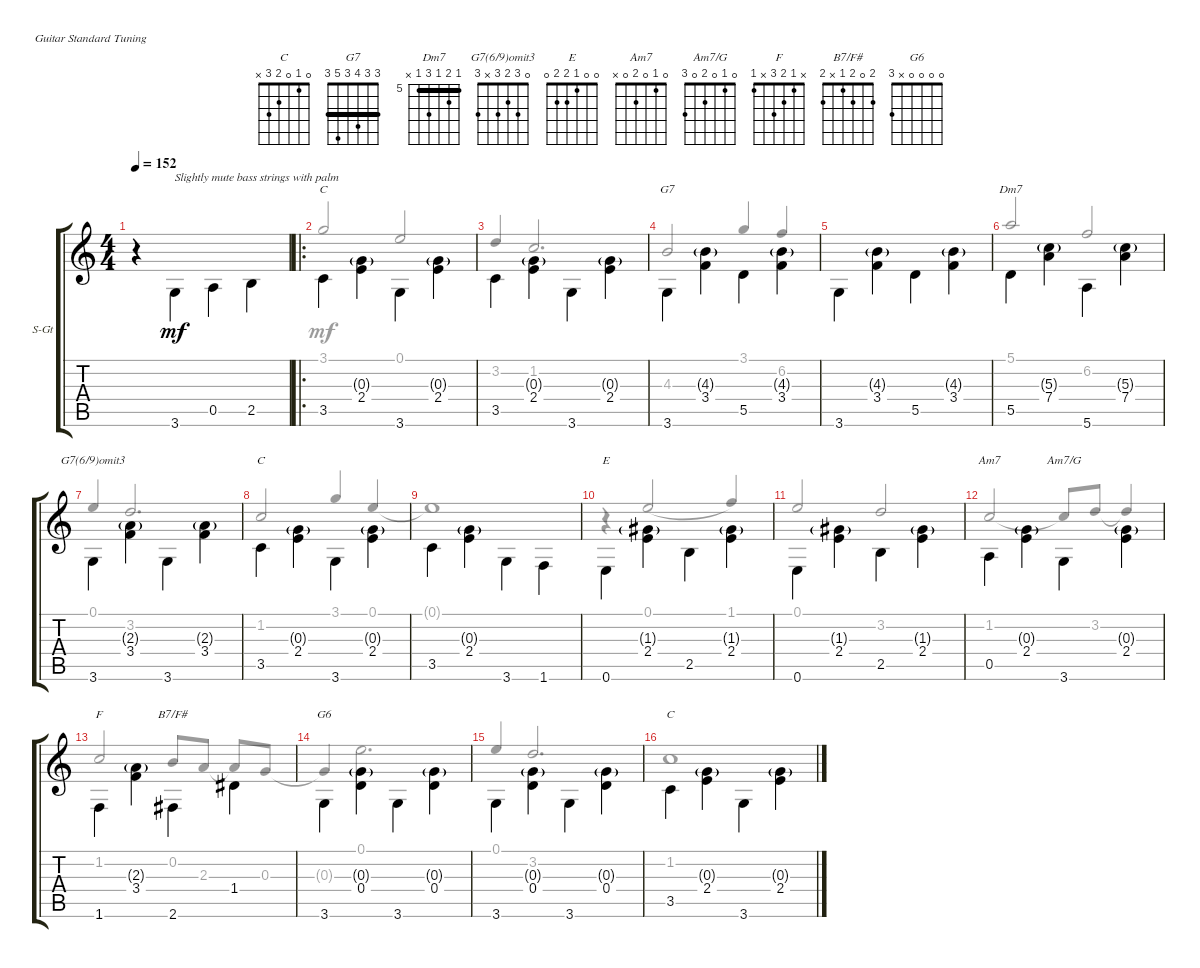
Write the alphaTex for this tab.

\defaultSystemsLayout 4
\bracketExtendMode groupsimilarinstruments
\firstSystemTrackNameOrientation horizontal
\otherSystemsTrackNameOrientation horizontal
\track ("Steel Guitar" "S-Gt") {instrument acousticguitarsteel}
\staff {score tabs}
\tuning (E4 B3 G3 D3 A2 E2)
\chord ("C" 0 1 0 2 3 x)
\chord ("G7" 3 3 4 3 5 3) {barre (3 3 3)}
\chord ("Dm7" 5 6 5 7 5 x) {firstfret 5 barre (5 5)}
\chord ("G7(6/9)omit3" 0 3 2 3 x 3)
\chord ("E" 0 0 1 2 2 0)
\chord ("Am7" 0 1 0 2 0 x)
\chord ("Am7/G" 0 1 0 2 0 3)
\chord ("F" x 1 2 3 x 1)
\chord ("B7/F#" 2 0 2 1 x 2)
\chord ("G6" 0 0 0 0 x 3)
\voice
\ts (4 4)
\tempo 152
\clef g2
\ks c
r.4{dy mf instrument acousticguitarsteel beam invert} 3.6.4{txt "Slightly mute bass strings with palm" beam invert} 0.5.4{beam invert} 2.5.4{beam invert} |
\ro
3.5.4{ch "C" beam invert} (2.4 0.3{g}).4{beam invert} 3.6.4{beam invert} (2.4 0.3{g}).4{beam invert} |
3.5.4{beam invert} (2.4 0.3{g}).4{beam invert} 3.6.4{beam invert} (2.4 0.3{g}).4{beam invert} |
3.6.4{ch "G7" beam invert} (3.4 4.3{g}).4{beam invert} 5.5.4{beam invert} (3.4 4.3{g}).4{beam invert} |
3.6.4{beam invert} (3.4 4.3{g}).4{beam invert} 5.5.4{beam invert} (3.4 4.3{g}).4{beam invert} |
5.5.4{ch "Dm7" beam invert} (7.4 5.3{g}).4{beam invert} 5.6.4{beam invert} (7.4 5.3{g}).4{beam invert} |
3.6.4{ch "G7(6/9)omit3" beam invert} (3.4 2.3{g}).4{beam invert} 3.6.4{beam invert} (3.4 2.3{g}).4{beam invert} |
3.5.4{ch "C" beam invert} (2.4 0.3{g}).4{beam invert} 3.6.4{beam invert} (2.4 0.3{g}).4{beam invert} |
3.5.4{beam invert} (2.4 0.3{g}).4{beam invert} 3.6.4{beam invert} 1.6.4{beam invert} |
0.6.4{ch "E" beam invert} (2.4 1.3{g}).4{beam invert} 2.5.4{beam invert} (2.4 1.3{g}).4{beam invert} |
0.6.4{beam invert} (2.4 1.3{g}).4{beam invert} 2.5.4{beam invert} (2.4 1.3{g}).4{beam invert} |
0.5.4{ch "Am7" beam invert} (2.4 0.3{g}).4{beam invert} 3.6.4{ch "Am7/G" beam invert} (2.4 0.3{g}).4{beam invert} |
1.6.4{ch "F" beam invert} (3.4 2.3{g}).4{beam invert} 2.6.4{ch "B7/F#" beam invert} 1.4.4{beam invert} |
3.6.4{ch "G6" beam invert} (0.4 0.3{g}).4{beam invert} 3.6.4{beam invert} (0.4 0.3{g}).4{beam invert} |
3.6.4{beam invert} (0.4 0.3{g}).4{beam invert} 3.6.4{beam invert} (0.4 0.3{g}).4{beam invert} |
3.5.4{ch "C" beam invert} (2.4 0.3{g}).4{beam invert} 3.6.4{beam invert} (2.4 0.3{g}).4{beam invert}
\voice
\clef g2
\ottava regular
\simile none
\ks c
|
3.1.2{beam invert} 0.1.2{beam invert} |
3.2.4{beam invert} 1.2.2{d beam invert} |
4.3.2{beam invert} 3.1.4{beam invert} 6.2.4{beam invert} |
|
5.1.2{beam invert} 6.2.2{beam invert} |
0.1.4{beam invert} 3.2.2{d beam invert} |
1.2.2{beam invert} 3.1.4{beam invert} 0.1.4{beam invert} |
0.1{t}.1{beam invert} |
r.4{beam invert} 0.1.2{legatoorigin beam invert} 1.1.4{beam invert} |
0.1.2{beam invert} 3.2.2{beam invert} |
1.2.2{beam invert} 1.2{t}.8{beam invert} 3.2.8 3.2{t}.4{beam invert} |
1.2.2{beam invert} 0.2.8{beam invert} 2.3.8 2.3{t}.8{beam invert} 0.3.8 |
0.3{t}.4{beam invert} 0.1.2{d} |
0.1.4{beam invert} 3.2.2{d beam invert} |
1.2.1{beam invert}
